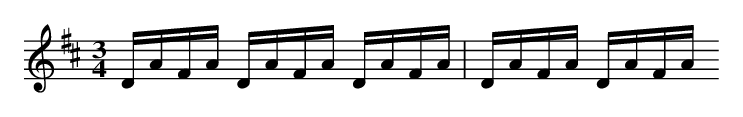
X:1
M:3/4
L:1/8
K:D
V:2
D/2A/2F/2A/2 D/2A/2F/2A/2  D/2A/2F/2A/2 | D/2A/2F/2A/2  D/2A/2F/2A/2
